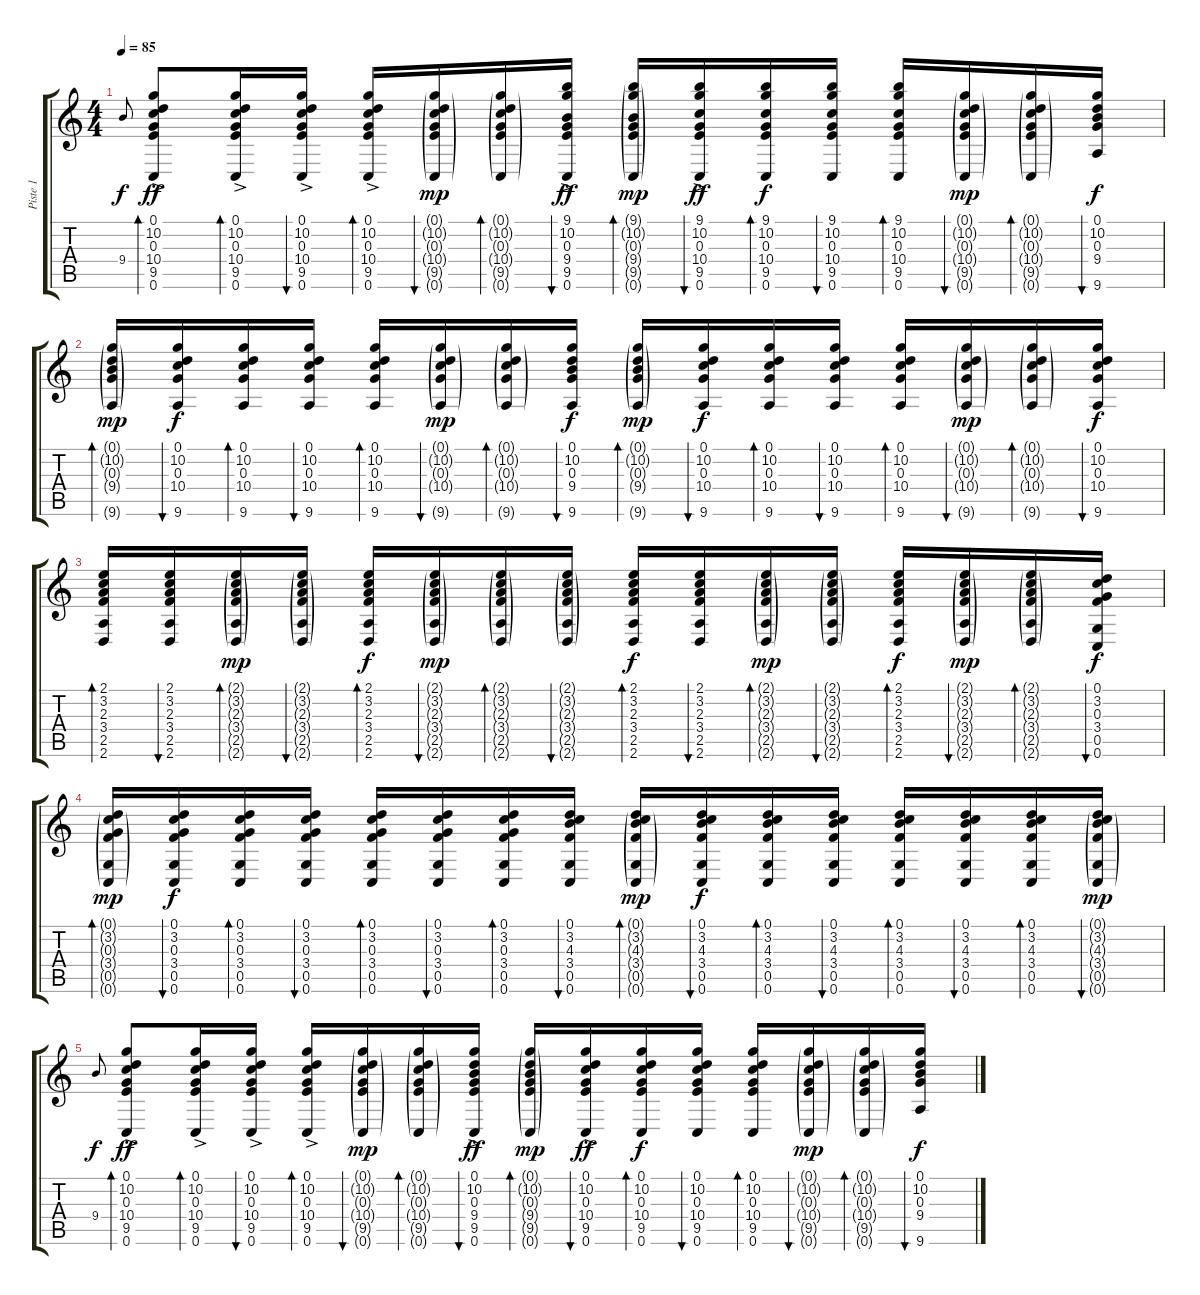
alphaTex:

\track ("Piste 1" "Piste 1") {instrument acousticguitarsteel}
\staff {score tabs}
\tuning (D4 A3 G3 D3 G2 C2) {hide}
\ts (4 4)
\tempo 85
\clef g2
\ks c
9.4.8{gr onbeat dy f} (0.1 10.2 0.3 10.4{ac} 9.5 0.6).8{bd 30 dy ff} (0.1 10.2 0.3 10.4{ac} 9.5 0.6).16{bd 30} (0.1 10.2 0.3 10.4{ac} 9.5 0.6).16{bu 30} (0.1 10.2 0.3 10.4{ac} 9.5 0.6).16{bd 30} (0.1{g} 10.2{g} 0.3{g} 10.4{g} 9.5{g} 0.6{g}).16{bu 30 dy mp} (0.1{g} 10.2{g} 0.3{g} 10.4{g} 9.5{g} 0.6{g}).16{bd 30} (9.1 10.2 0.3 9.4{ac} 9.5 0.6).16{bu 30 dy ff} (9.1{g} 10.2{g} 0.3{g} 9.4{g} 9.5{g} 0.6{g}).16{bd 30 dy mp} (9.1 10.2 0.3 10.4{ac} 9.5 0.6).16{bu 30 dy ff} (9.1 10.2 0.3 10.4 9.5 0.6).16{bd 30 dy f} (9.1 10.2 0.3 10.4 9.5 0.6).16{bu 30} (9.1 10.2 0.3 10.4 9.5 0.6).16{bd 30} (0.1{g} 10.2{g} 0.3{g} 10.4{g} 9.5{g} 0.6{g}).16{bu 30 dy mp} (0.1{g} 10.2{g} 0.3{g} 10.4{g} 9.5{g} 0.6{g}).16{bd 30} (0.1 10.2 0.3 9.4 9.6).16{bu 30 dy f} |
(0.1{g} 10.2{g} 0.3{g} 9.4{g} 9.6{g}).16{bd 30 dy mp} (0.1 10.2 0.3 10.4 9.6).16{bu 30 dy f} (0.1 10.2 0.3 10.4 9.6).16{bd 30} (0.1 10.2 0.3 10.4 9.6).16{bu 30} (0.1 10.2 0.3 10.4 9.6).16{bd 30} (0.1{g} 10.2{g} 0.3{g} 10.4{g} 9.6{g}).16{bu 30 dy mp} (0.1{g} 10.2{g} 0.3{g} 10.4{g} 9.6{g}).16{bd 30} (0.1 10.2 0.3 9.4 9.6).16{bu 30 dy f} (0.1{g} 10.2{g} 0.3{g} 9.4{g} 9.6{g}).16{bd 30 dy mp} (0.1 10.2 0.3 10.4 9.6).16{bu 30 dy f} (0.1 10.2 0.3 10.4 9.6).16{bd 30} (0.1 10.2 0.3 10.4 9.6).16{bu 30} (0.1 10.2 0.3 10.4 9.6).16{bd 30} (0.1{g} 10.2{g} 0.3{g} 10.4{g} 9.6{g}).16{bu 30 dy mp} (0.1{g} 10.2{g} 0.3{g} 10.4{g} 9.6{g}).16{bd 30} (0.1 10.2 0.3 10.4 9.6).16{bu 30 dy f} |
(2.1 3.2 2.3 3.4 2.5 2.6).16{bd 30} (2.1 3.2 2.3 3.4 2.5 2.6).16{bu 30} (2.1{g} 3.2{g} 2.3{g} 3.4{g} 2.5{g} 2.6{g}).16{bd 30 dy mp} (2.1{g} 3.2{g} 2.3{g} 3.4{g} 2.5{g} 2.6{g}).16{bu 30} (2.1 3.2 2.3 3.4 2.5 2.6).16{bd 30 dy f} (2.1{g} 3.2{g} 2.3{g} 3.4{g} 2.5{g} 2.6{g}).16{bu 30 dy mp} (2.1{g} 3.2{g} 2.3{g} 3.4{g} 2.5{g} 2.6{g}).16{bd 30} (2.1{g} 3.2{g} 2.3{g} 3.4{g} 2.5{g} 2.6{g}).16{bu 30} (2.1 3.2 2.3 3.4 2.5 2.6).16{bd 30 dy f} (2.1 3.2 2.3 3.4 2.5 2.6).16{bu 30} (2.1{g} 3.2{g} 2.3{g} 3.4{g} 2.5{g} 2.6{g}).16{bd 30 dy mp} (2.1{g} 3.2{g} 2.3{g} 3.4{g} 2.5{g} 2.6{g}).16{bu 30} (2.1 3.2 2.3 3.4 2.5 2.6).16{bd 30 dy f} (2.1{g} 3.2{g} 2.3{g} 3.4{g} 2.5{g} 2.6{g}).16{bu 30 dy mp} (2.1{g} 3.2{g} 2.3{g} 3.4{g} 2.5{g} 2.6{g}).16{bd 30} (0.1 3.2 0.3 3.4 0.5 0.6).16{bu 30 dy f} |
(0.1{g} 3.2{g} 0.3{g} 3.4{g} 0.5{g} 0.6{g}).16{bd 30 dy mp} (0.1 3.2 0.3 3.4 0.5 0.6).16{bu 30 dy f} (0.1 3.2 0.3 3.4 0.5 0.6).16{bd 30} (0.1 3.2 0.3 3.4 0.5 0.6).16{bu 30} (0.1 3.2 0.3 3.4 0.5 0.6).16{bd 30} (0.1 3.2 0.3 3.4 0.5 0.6).16{bu 30} (0.1 3.2 0.3 3.4 0.5 0.6).16{bd 30} (0.1 3.2 4.3 3.4 0.5 0.6).16{bu 30} (0.1{g} 3.2{g} 4.3{g} 3.4{g} 0.5{g} 0.6{g}).16{bd 30 dy mp} (0.1 3.2 4.3 3.4 0.5 0.6).16{bu 30 dy f} (0.1 3.2 4.3 3.4 0.5 0.6).16{bd 30} (0.1 3.2 4.3 3.4 0.5 0.6).16{bu 30} (0.1 3.2 4.3 3.4 0.5 0.6).16{bd 30} (0.1 3.2 4.3 3.4 0.5 0.6).16{bu 30} (0.1 3.2 4.3 3.4 0.5 0.6).16{bd 30} (0.1{g} 3.2{g} 4.3{g} 3.4{g} 0.5{g} 0.6{g}).16{bu 30 dy mp} |
9.4.8{gr onbeat dy f} (0.1 10.2 0.3 10.4{ac} 9.5 0.6).8{bd 30 dy ff} (0.1 10.2 0.3 10.4{ac} 9.5 0.6).16{bd 30} (0.1 10.2 0.3 10.4{ac} 9.5 0.6).16{bu 30} (0.1 10.2 0.3 10.4{ac} 9.5 0.6).16{bd 30} (0.1{g} 10.2{g} 0.3{g} 10.4{g} 9.5{g} 0.6{g}).16{bu 30 dy mp} (0.1{g} 10.2{g} 0.3{g} 10.4{g} 9.5{g} 0.6{g}).16{bd 30} (0.1 10.2 0.3 9.4{ac} 9.5 0.6).16{bu 30 dy ff} (0.1{g} 10.2{g} 0.3{g} 9.4{g} 9.5{g} 0.6{g}).16{bd 30 dy mp} (0.1 10.2 0.3 10.4{ac} 9.5 0.6).16{bu 30 dy ff} (0.1 10.2 0.3 10.4 9.5 0.6).16{bd 30 dy f} (0.1 10.2 0.3 10.4 9.5 0.6).16{bu 30} (0.1 10.2 0.3 10.4 9.5 0.6).16{bd 30} (0.1{g} 10.2{g} 0.3{g} 10.4{g} 9.5{g} 0.6{g}).16{bu 30 dy mp} (0.1{g} 10.2{g} 0.3{g} 10.4{g} 9.5{g} 0.6{g}).16{bd 30} (0.1 10.2 0.3 9.4 9.6).16{bu 30 dy f}
